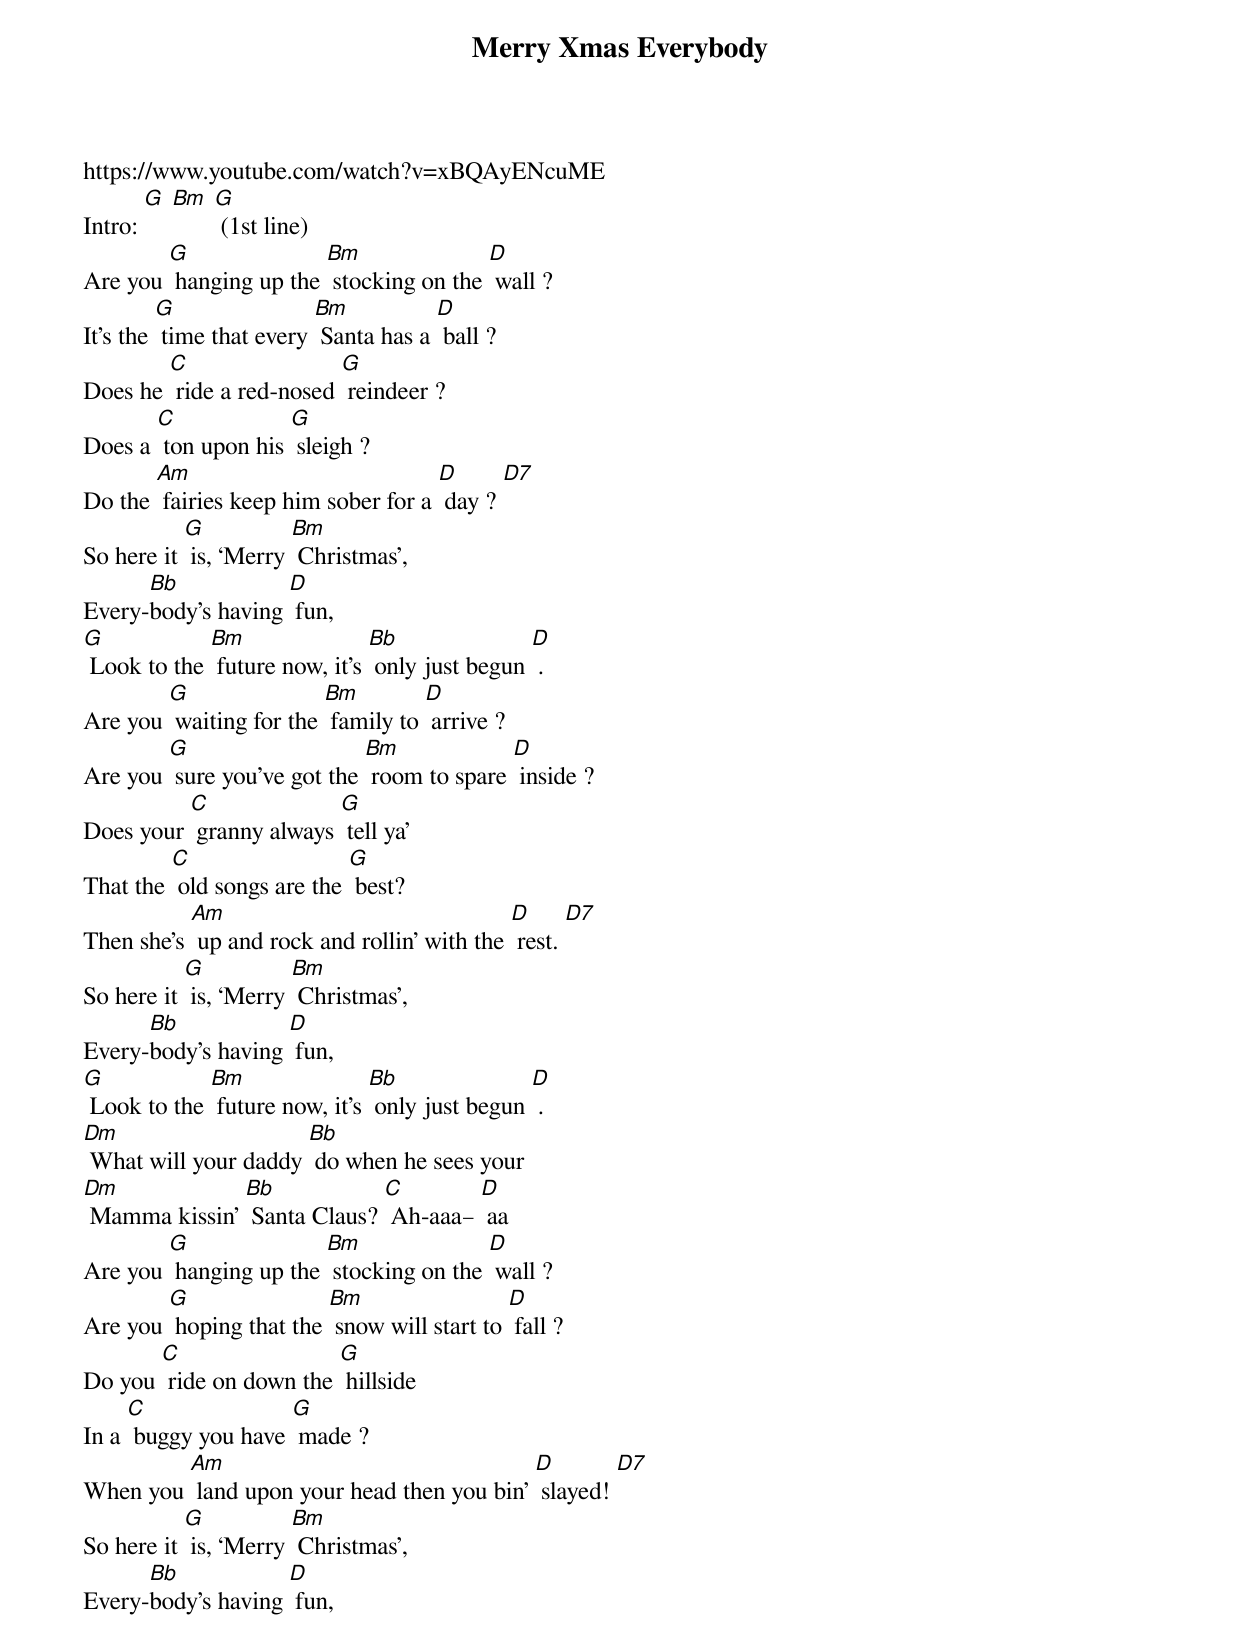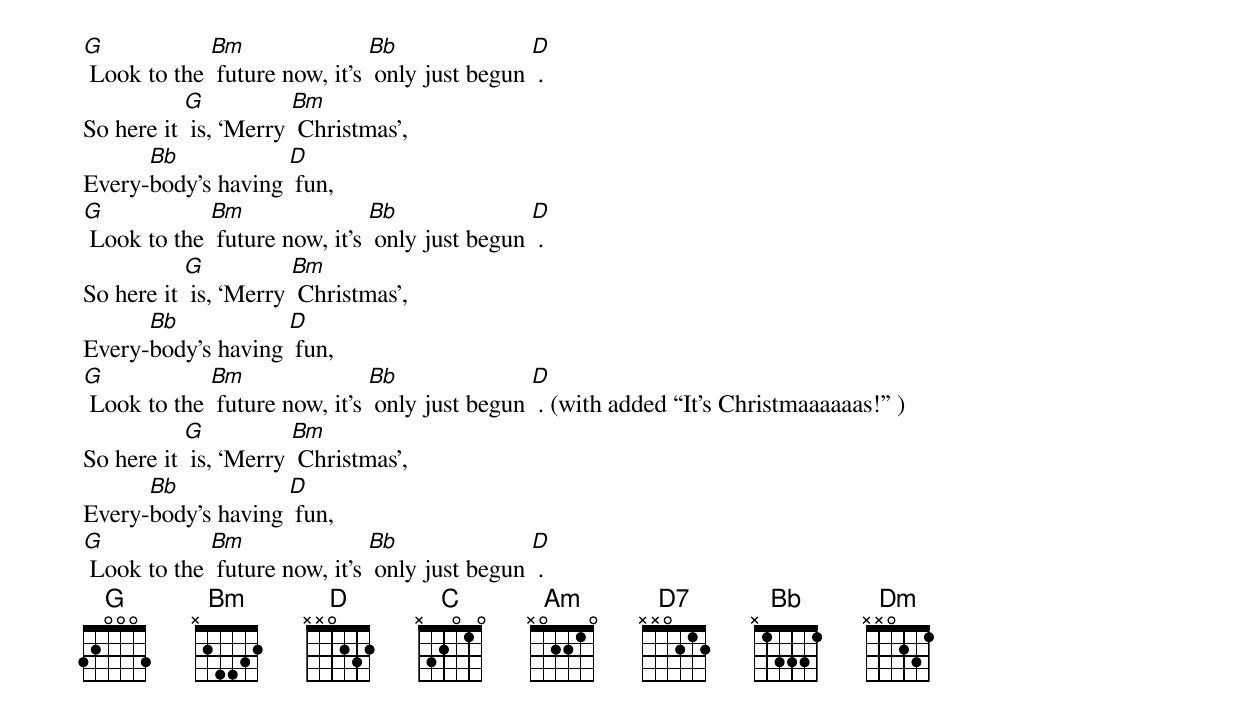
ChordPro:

{t:Merry Xmas Everybody }
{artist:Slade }
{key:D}
https://www.youtube.com/watch?v=xBQAyENcuME
{c: }
Intro: [G] [Bm] [G] (1st line)
{c: }
Are you [G] hanging up the [Bm] stocking on the [D] wall ?
It’s the [G] time that every [Bm] Santa has a [D] ball ?
Does he [C] ride a red-nosed [G] reindeer ?
Does a [C] ton upon his [G] sleigh ?
Do the [Am] fairies keep him sober for a [D] day ? [D7]
{c: }
So here it [G] is, ‘Merry [Bm] Christmas’,
Every-[Bb]body's having [D] fun,
[G] Look to the [Bm] future now, it's [Bb] only just begun [D] .
{c: }
Are you [G] waiting for the [Bm] family to [D] arrive ?
Are you [G] sure you’ve got the [Bm] room to spare [D] inside ?
Does your [C] granny always [G] tell ya’
That the [C] old songs are the [G] best?
Then she’s [Am] up and rock and rollin’ with the [D] rest. [D7]
{c: }
So here it [G] is, ‘Merry [Bm] Christmas’,
Every-[Bb]body's having [D] fun,
[G] Look to the [Bm] future now, it's [Bb] only just begun [D] .
{c: }
[Dm] What will your daddy [Bb] do when he sees your
[Dm] Mamma kissin’ [Bb] Santa Claus? [C] Ah-aaa– [D] aa
{c: }
Are you [G] hanging up the [Bm] stocking on the [D] wall ?
Are you [G] hoping that the [Bm] snow will start to [D] fall ?
Do you [C] ride on down the [G] hillside
In a [C] buggy you have [G] made ?
When you [Am] land upon your head then you bin’ [D] slayed! [D7]
{c:  }
So here it [G] is, ‘Merry [Bm] Christmas’,
Every-[Bb]body's having [D] fun,
[G] Look to the [Bm] future now, it's [Bb] only just begun [D] .
{c:  }
So here it [G] is, ‘Merry [Bm] Christmas’,
Every-[Bb]body's having [D] fun,
[G] Look to the [Bm] future now, it's [Bb] only just begun [D] .
{c:  }
So here it [G] is, ‘Merry [Bm] Christmas’,
Every-[Bb]body's having [D] fun,
[G] Look to the [Bm] future now, it's [Bb] only just begun [D] . (with added “It’s Christmaaaaaas!” )
{c:  }
So here it [G] is, ‘Merry [Bm] Christmas’,
Every-[Bb]body's having [D] fun,
[G] Look to the [Bm] future now, it's [Bb] only just begun [D] .
